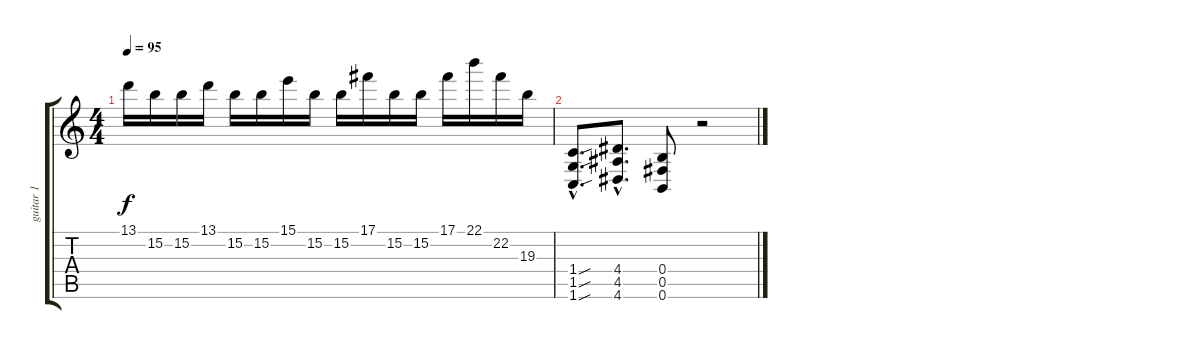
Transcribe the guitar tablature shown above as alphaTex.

\track ("guitar 1" "guitar 1") {instrument distortionguitar}
\staff {score tabs}
\tuning (Db4 Ab3 E3 B2 Gb2 B1) {hide}
\ts (4 4)
\tempo 95
\clef g2
\ks c
13.1.16{dy f} 15.2.16 15.2.16 13.1.16 15.2.16 15.2.16 15.1.16 15.2.16 15.2.16 17.1.16 15.2.16 15.2.16 17.1.16 22.1.16 22.2.16 19.3.16 |
(1.4{sou hac} 1.5{sou hac} 1.6{sou hac}).8{d} (4.4{hac} 4.5{hac} 4.6{hac}).8{d} (0.4 0.5 0.6).8 r.2
